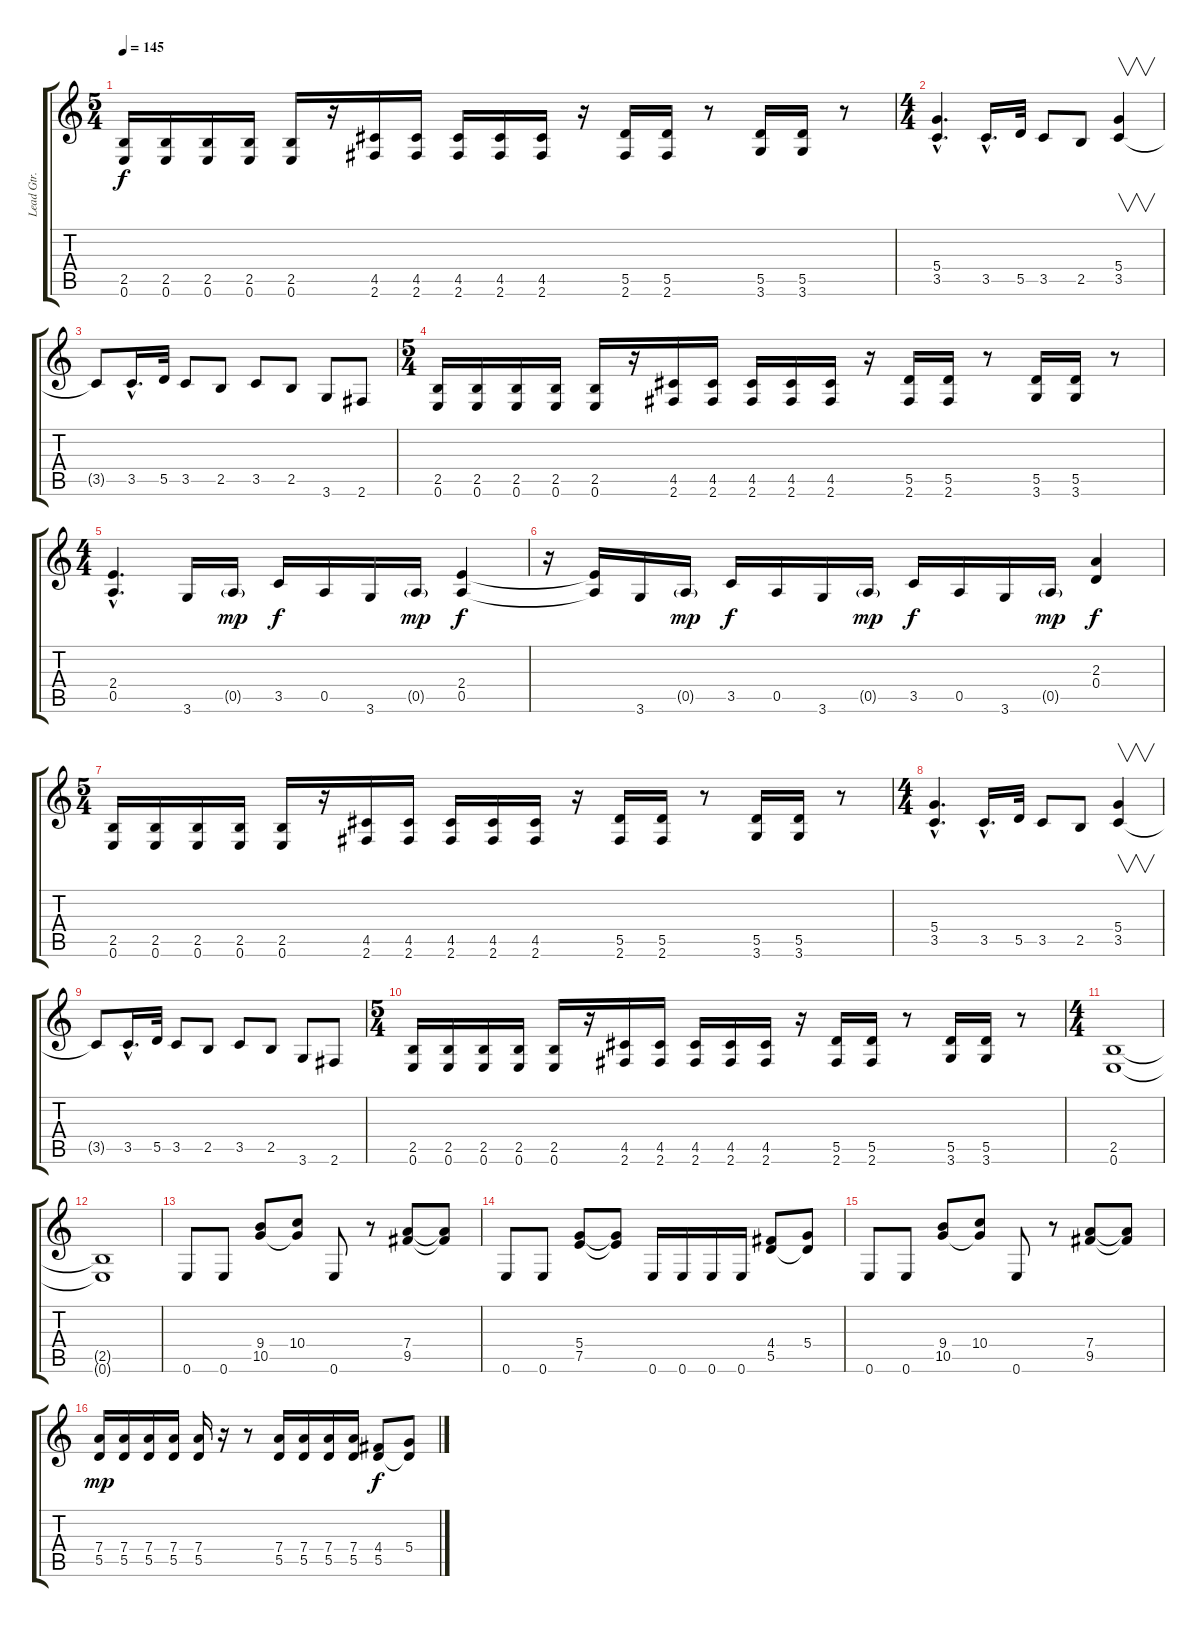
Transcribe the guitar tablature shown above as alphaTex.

\track ("Lead Gtr." "Lead Gtr.") {instrument distortionguitar}
\staff {score tabs}
\tuning (E4 B3 G3 D3 A2 E2) {hide}
\ts (5 4)
\tempo 145
\clef g2
\ks c
(2.5 0.6).16{dy f instrument distortionguitar} (2.5 0.6).16 (2.5 0.6).16 (2.5 0.6).16 (2.5 0.6).16 r.16 (4.5 2.6).16 (4.5 2.6).16 (4.5 2.6).16 (4.5 2.6).16 (4.5 2.6).16 r.16 (5.5 2.6).16 (5.5 2.6).16 r.8 (5.5 3.6).16 (5.5 3.6).16 r.8 |
\ts (4 4)
(5.4{hac} 3.5{hac}).4{d} 3.5{hac}.16{d} 5.5.32 3.5.8 2.5.8 (5.4 3.5).4{v} |
3.5{t}.8 3.5{hac}.16{d} 5.5.32 3.5.8 2.5.8 3.5.8 2.5.8 3.6.8 2.6.8 |
\ts (5 4)
(2.5 0.6).16 (2.5 0.6).16 (2.5 0.6).16 (2.5 0.6).16 (2.5 0.6).16 r.16 (4.5 2.6).16 (4.5 2.6).16 (4.5 2.6).16 (4.5 2.6).16 (4.5 2.6).16 r.16 (5.5 2.6).16 (5.5 2.6).16 r.8 (5.5 3.6).16 (5.5 3.6).16 r.8 |
\ts (4 4)
(2.4{hac} 0.5{hac}).4{d} 3.6.16 0.5{g}.16{dy mp} 3.5.16{dy f} 0.5.16 3.6.16 0.5{g}.16{dy mp} (2.4 0.5).4{dy f} |
r.16 (2.4{t} 0.5{t}).16 3.6.16 0.5{g}.16{dy mp} 3.5.16{dy f} 0.5.16 3.6.16 0.5{g}.16{dy mp} 3.5.16{dy f} 0.5.16 3.6.16 0.5{g}.16{dy mp} (2.3 0.4).4{dy f} |
\ts (5 4)
(2.5 0.6).16 (2.5 0.6).16 (2.5 0.6).16 (2.5 0.6).16 (2.5 0.6).16 r.16 (4.5 2.6).16 (4.5 2.6).16 (4.5 2.6).16 (4.5 2.6).16 (4.5 2.6).16 r.16 (5.5 2.6).16 (5.5 2.6).16 r.8 (5.5 3.6).16 (5.5 3.6).16 r.8 |
\ts (4 4)
(5.4{hac} 3.5{hac}).4{d} 3.5{hac}.16{d} 5.5.32 3.5.8 2.5.8 (5.4 3.5).4{v} |
3.5{t}.8 3.5{hac}.16{d} 5.5.32 3.5.8 2.5.8 3.5.8 2.5.8 3.6.8 2.6.8 |
\ts (5 4)
(2.5 0.6).16 (2.5 0.6).16 (2.5 0.6).16 (2.5 0.6).16 (2.5 0.6).16 r.16 (4.5 2.6).16 (4.5 2.6).16 (4.5 2.6).16 (4.5 2.6).16 (4.5 2.6).16 r.16 (5.5 2.6).16 (5.5 2.6).16 r.8 (5.5 3.6).16 (5.5 3.6).16 r.8 |
\ts (4 4)
(2.5 0.6).1 |
(2.5{t} 0.6{t}).1 |
0.6.8 0.6.8 (9.4 10.5).8 (10.4 10.5{t}).8 0.6.8 r.8 (7.4 9.5).8 (7.4{t} 9.5{t}).8 |
0.6.8 0.6.8 (5.4 7.5).8 (5.4{t} 7.5{t}).8 0.6.16 0.6.16 0.6.16 0.6.16 (4.4 5.5).8 (5.4 5.5{t}).8 |
0.6.8 0.6.8 (9.4 10.5).8 (10.4 10.5{t}).8 0.6.8 r.8 (7.4 9.5).8 (7.4{t} 9.5{t}).8 |
(7.4 5.5).16{dy mp} (7.4 5.5).16 (7.4 5.5).16 (7.4 5.5).16 (7.4 5.5).16 r.16 r.8 (7.4 5.5).16 (7.4 5.5).16 (7.4 5.5).16 (7.4 5.5).16 (4.4 5.5).8{dy f} (5.4 5.5{t}).8
